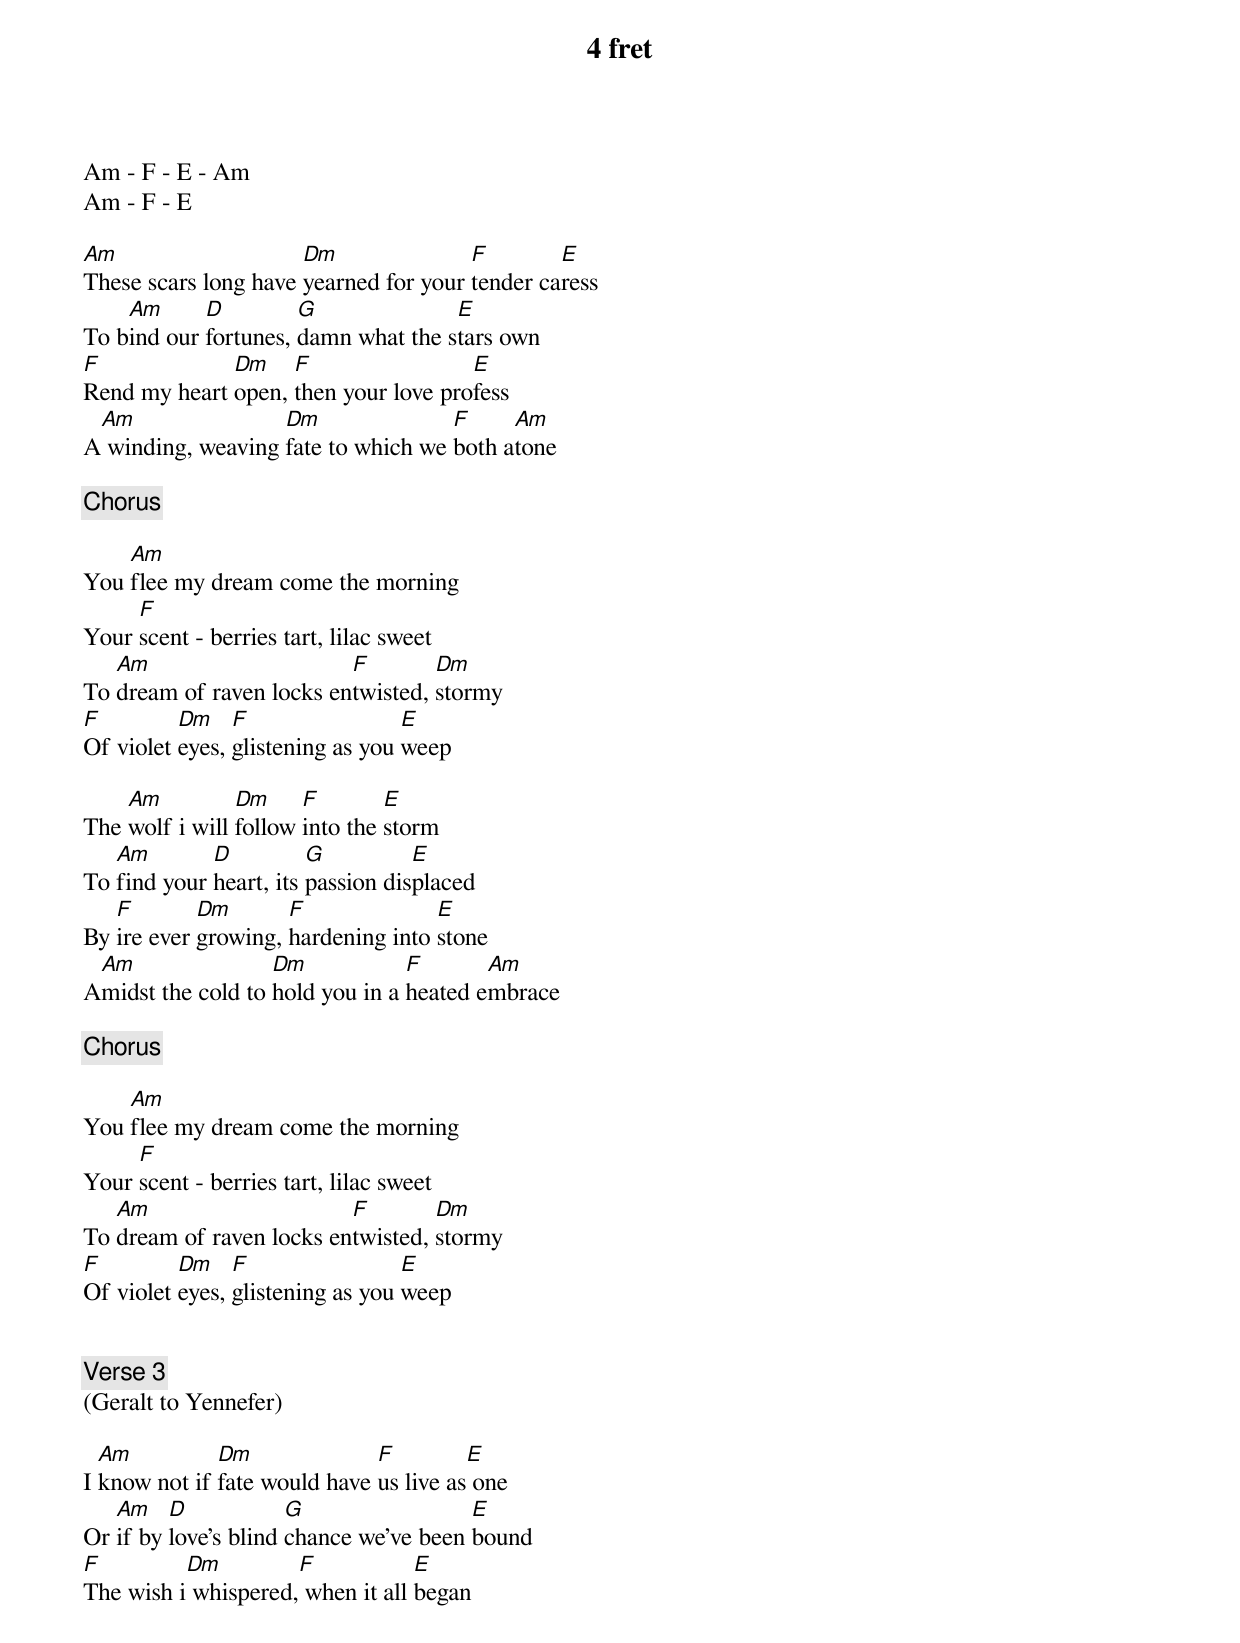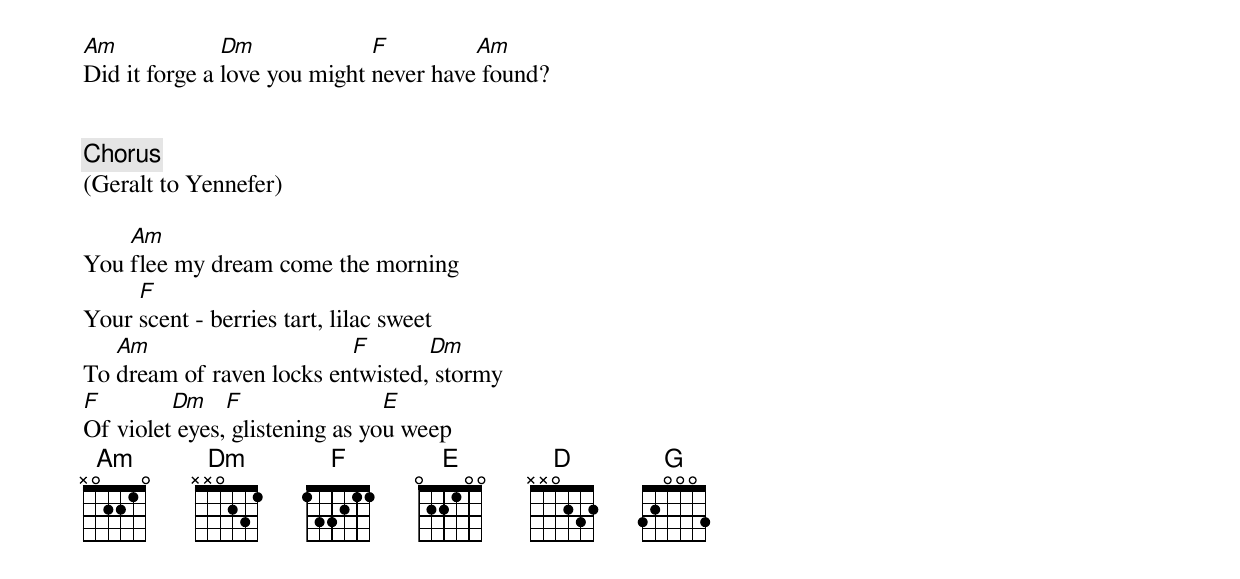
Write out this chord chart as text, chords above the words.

4 fret

Am - F - E - Am
Am - F - E

Am                    Dm               F        E
These scars long have yearned for your tender caress
    Am      D         G              E
To bind our fortunes, damn what the stars own
F             Dm    F                 E
Rend my heart open, then your love profess
 Am                Dm               F     Am
A winding, weaving fate to which we both atone

[Chorus]

    Am
You flee my dream come the morning
     F
Your scent - berries tart, lilac sweet
   Am                     F        Dm
To dream of raven locks entwisted, stormy
F         Dm    F                 E
Of violet eyes, glistening as you weep

    Am          Dm     F        E
The wolf i will follow into the storm
   Am        D          G          E
To find your heart, its passion displaced
   F        Dm       F              E
By ire ever growing, hardening into stone
 Am                Dm            F       Am
Amidst the cold to hold you in a heated embrace

[Chorus]

    Am
You flee my dream come the morning
     F
Your scent - berries tart, lilac sweet
   Am                     F        Dm
To dream of raven locks entwisted, stormy
F         Dm    F                 E
Of violet eyes, glistening as you weep


[Verse 3]
(Geralt to Yennefer)

  Am          Dm              F         E
I know not if fate would have us live as one
   Am    D            G                 E
Or if by love's blind chance we've been bound
F         Dm         F            E
The wish i whispered, when it all began
Am             Dm             F         Am
Did it forge a love you might never have found?


[Chorus]
(Geralt to Yennefer)

    Am
You flee my dream come the morning
     F
Your scent - berries tart, lilac sweet
   Am                     F       Dm
To dream of raven locks entwisted, stormy
F        Dm    F                E
Of violet eyes, glistening as you weep
